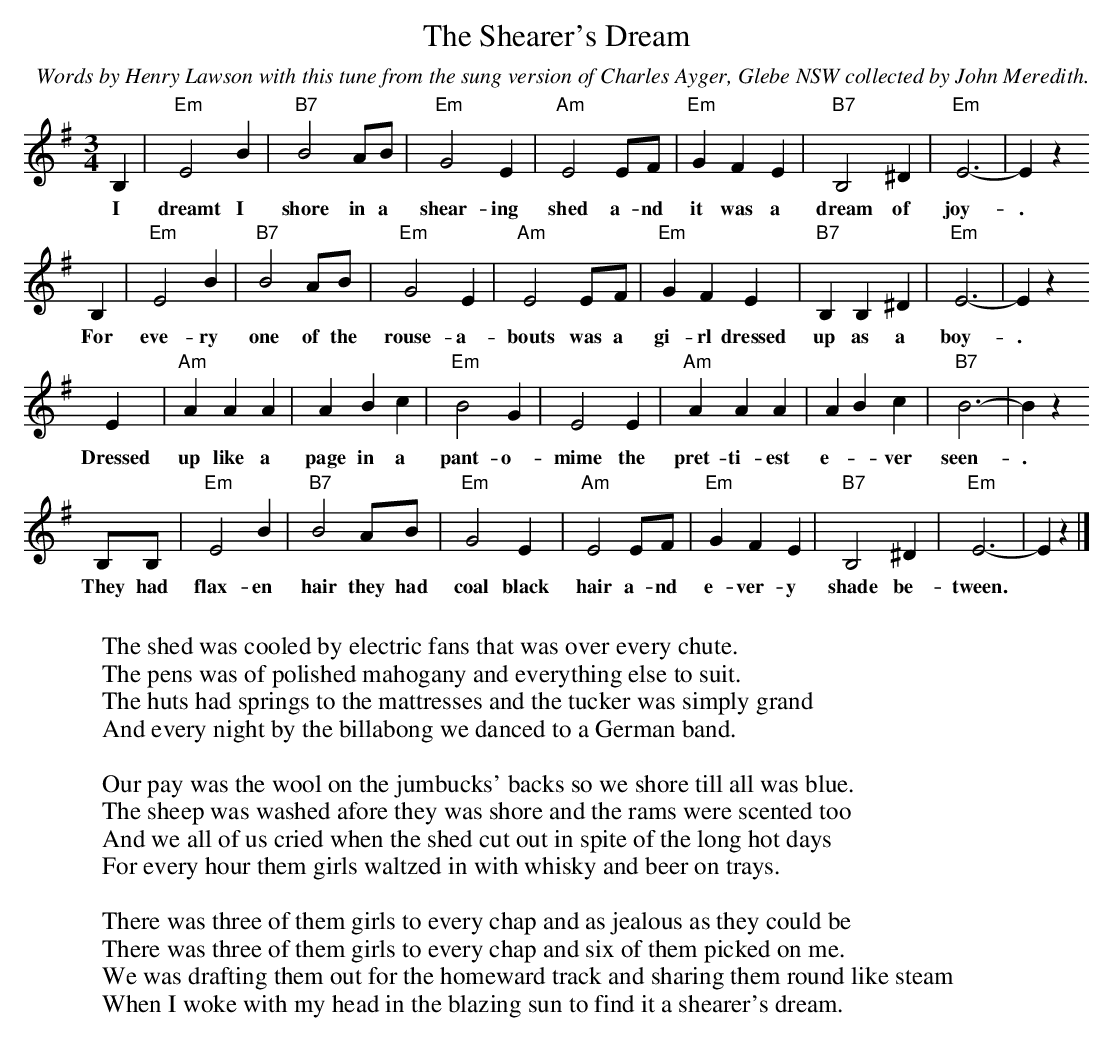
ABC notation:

X:1
T:Shearer's Dream, The
C:Words by Henry Lawson with this tune from the sung version of Charles Ayger, Glebe NSW collected by John Meredith.
M:3/4
L:1/4
K:Em
B,|"Em"E2B|"B7"B2A/B/|"Em"G2E|"Am"E2E/F/|"Em"GFE|"B7"B,2^D|"Em"E3-|Ez
w:I dreamt I shore in a shear-ing shed a-nd it was a dream of joy-.
B,|"Em"E2B|"B7"B2A/B/|"Em"G2E|"Am"E2E/F/|"Em"GFE|"B7"B,B,^D|"Em"E3-|Ez
w:For eve-ry one of the rouse-a-bouts was a gi-rl dressed up as a boy-.
E|"Am"AAA|ABc|"Em"B2G|E2E|"Am"AAA|ABc|"B7"B3-|Bz
w:Dressed up like a page in a pant-o-mime the pret-ti-est e--ver seen-.
B,/B,/|"Em"E2B|"B7"B2A/B/|"Em"G2E|"Am"E2E/F/|"Em"GFE|"B7"B,2^D|"Em"E3-|Ez|]
w:They had flax-en hair they had coal black hair a-nd e-ver-y shade be-tween.
W:
W:The shed was cooled by electric fans that was over every chute.
W:The pens was of polished mahogany and everything else to suit.
W:The huts had springs to the mattresses and the tucker was simply grand
W:And every night by the billabong we danced to a German band.
W:
W:Our pay was the wool on the jumbucks' backs so we shore till all was blue.
W:The sheep was washed afore they was shore and the rams were scented too
W:And we all of us cried when the shed cut out in spite of the long hot days
W:For every hour them girls waltzed in with whisky and beer on trays.
W:
W:There was three of them girls to every chap and as jealous as they could be
W:There was three of them girls to every chap and six of them picked on me.
W:We was drafting them out for the homeward track and sharing them round like steam
W:When I woke with my head in the blazing sun to find it a shearer's dream.
